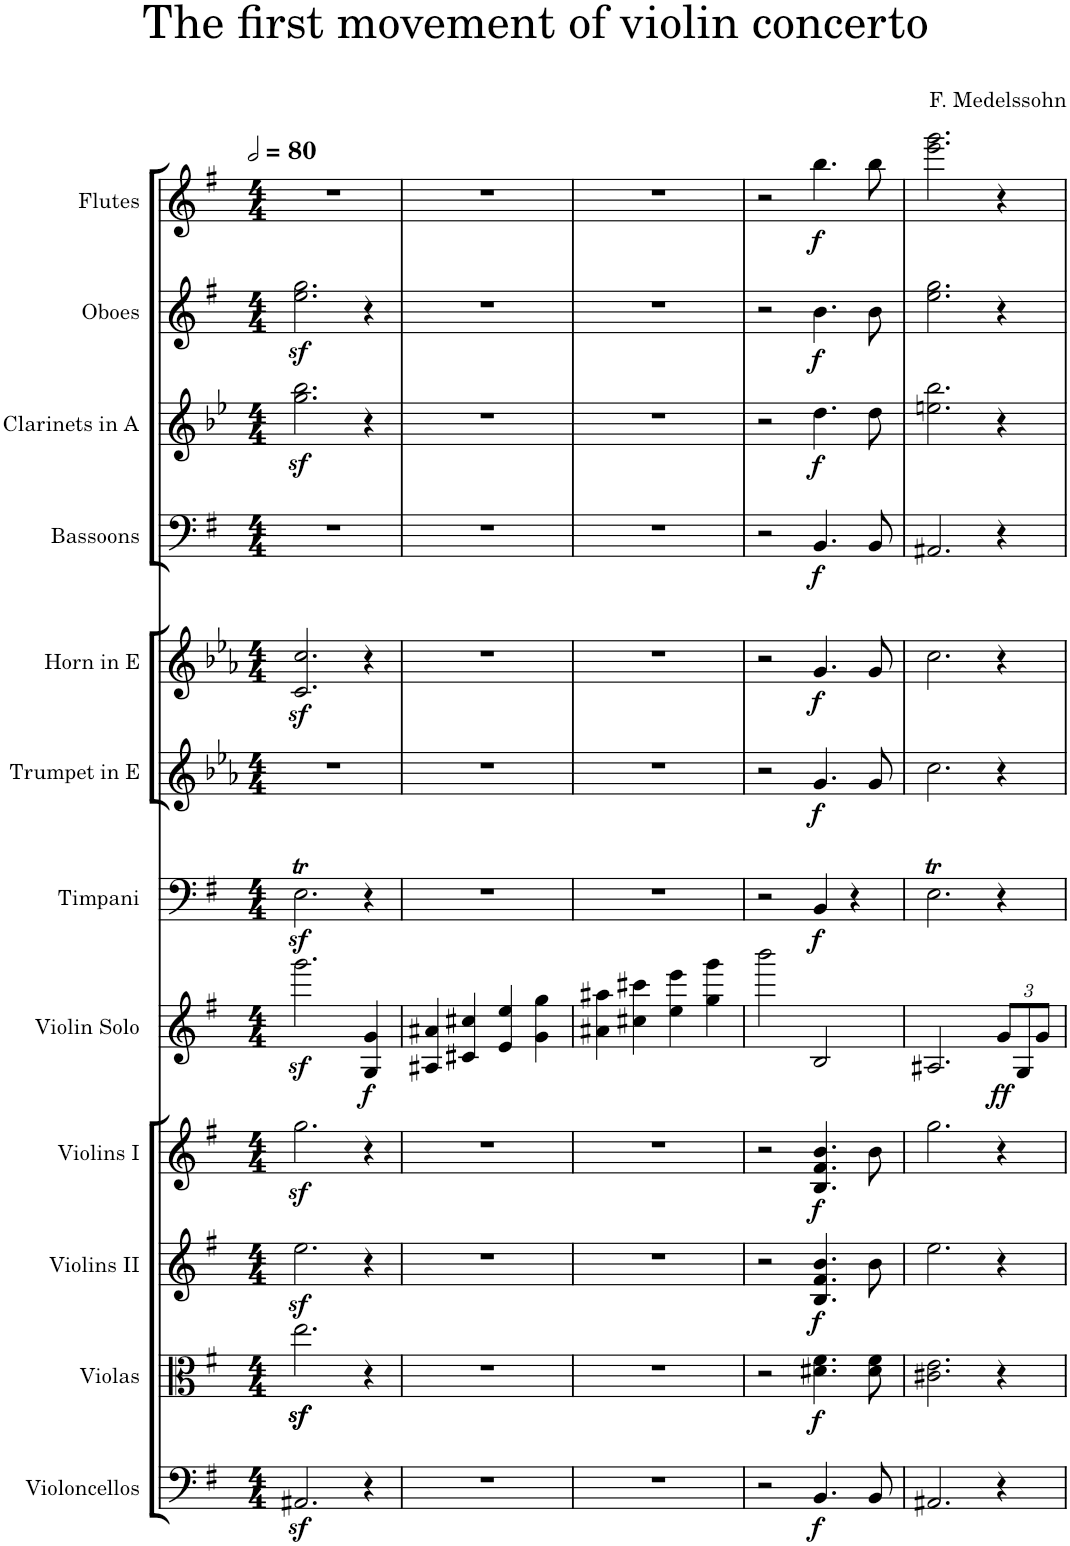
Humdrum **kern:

**kern	**dynam	**kern	**dynam	**kern	**dynam	**kern	**dynam	**kern	**dynam	**kern	**dynam	**kern	**dynam	**kern	**dynam	**kern	**dynam	**kern	**dynam	**kern	**dynam	**kern	**dynam
*part12	*part12	*part11	*part11	*part10	*part10	*part9	*part9	*part8	*part8	*part7	*part7	*part6	*part6	*part5	*part5	*part4	*part4	*part3	*part3	*part2	*part2	*part1	*part1
*staff12	*staff12	*staff11	*staff11	*staff10	*staff10	*staff9	*staff9	*staff8	*staff8	*staff7	*staff7	*staff6	*staff6	*staff5	*staff5	*staff4	*staff4	*staff3	*staff3	*staff2	*staff2	*staff1	*staff1
*I"Violoncellos	*	*I"Violas	*	*I"Violins II	*	*I"Violins I	*	*I"Violin Solo	*	*I"Timpani	*	*I"Trumpet in E	*	*I"Horn in E	*	*I"Bassoons	*	*I"Clarinets in A	*	*I"Oboes	*	*I"Flutes	*
*I'Vc.	*	*I'Vla.	*	*I'Vln. II	*	*I'Vln. I	*	*I'Vln.	*	*I'Timp.	*	*	*	*	*	*I'Bsn.	*	*	*	*I'Ob.	*	*I'Fl.	*
*clefF4	*	*clefC3	*	*clefG2	*	*clefG2	*	*clefG2	*	*clefF4	*	*clefG2	*	*clefG2	*	*clefF4	*	*clefG2	*	*clefG2	*	*clefG2	*
*	*	*	*	*	*	*	*	*	*	*	*	*Trd-2c-4	*	*Trd5c8	*	*	*	*Trd2c3	*	*	*	*	*
*k[f#]	*	*k[f#]	*	*k[f#]	*	*k[f#]	*	*k[f#]	*	*k[f#]	*	*k[b-e-a-]	*	*k[b-e-a-]	*	*k[f#]	*	*k[b-e-]	*	*k[f#]	*	*k[f#]	*
*M4/4	*	*M4/4	*	*M4/4	*	*M4/4	*	*M4/4	*	*M4/4	*	*M4/4	*	*M4/4	*	*M4/4	*	*M4/4	*	*M4/4	*	*M4/4	*
*MM160	*	*MM160	*	*MM160	*	*MM160	*	*MM160	*	*MM160	*	*MM160	*	*MM160	*	*MM160	*	*MM160	*	*MM160	*	*MM160	*
=1	=1	=1	=1	=1	=1	=1	=1	=1	=1	=1	=1	=1	=1	=1	=1	=1	=1	=1	=1	=1	=1	=1	=1
2.AA#Xz</	.	2.eez<\	.	2.eez<\	.	2.ggz<\	.	2.gggz<\	.	2.Ez<T\	.	1r	.	2.c/z< 2.cc/z<	.	1r	.	2.gg\z< 2.bb-\z<	.	2.ee\z< 2.gg\z<	.	1r	.
!	!	!	!	!	!	!	!	!	!LO:DY:b	!	!	!	!	!	!	!	!	!	!	!	!	!	!
4r	.	4r	.	4r	.	4r	.	4G/ 4g/	f	4r	.	.	.	4r	.	.	.	4r	.	4r	.	.	.
=2	=2	=2	=2	=2	=2	=2	=2	=2	=2	=2	=2	=2	=2	=2	=2	=2	=2	=2	=2	=2	=2	=2	=2
1r	.	1r	.	1r	.	1r	.	4A#X/ 4a#X/	.	1r	.	1r	.	1r	.	1r	.	1r	.	1r	.	1r	.
.	.	.	.	.	.	.	.	4c#X/ 4cc#X/	.	.	.	.	.	.	.	.	.	.	.	.	.	.	.
.	.	.	.	.	.	.	.	4e/ 4ee/	.	.	.	.	.	.	.	.	.	.	.	.	.	.	.
.	.	.	.	.	.	.	.	4g\ 4gg\	.	.	.	.	.	.	.	.	.	.	.	.	.	.	.
=3	=3	=3	=3	=3	=3	=3	=3	=3	=3	=3	=3	=3	=3	=3	=3	=3	=3	=3	=3	=3	=3	=3	=3
1r	.	1r	.	1r	.	1r	.	4a#X\ 4aa#X\	.	1r	.	1r	.	1r	.	1r	.	1r	.	1r	.	1r	.
.	.	.	.	.	.	.	.	4cc#X\ 4ccc#X\	.	.	.	.	.	.	.	.	.	.	.	.	.	.	.
.	.	.	.	.	.	.	.	4ee\ 4eee\	.	.	.	.	.	.	.	.	.	.	.	.	.	.	.
.	.	.	.	.	.	.	.	4gg\ 4ggg\	.	.	.	.	.	.	.	.	.	.	.	.	.	.	.
=4	=4	=4	=4	=4	=4	=4	=4	=4	=4	=4	=4	=4	=4	=4	=4	=4	=4	=4	=4	=4	=4	=4	=4
2r	.	2r	.	2r	.	2r	.	2bbb\	.	2r	.	2r	.	2r	.	2r	.	2r	.	2r	.	2r	.
!	!LO:DY:b	!	!LO:DY:b	!	!LO:DY:b	!	!LO:DY:b	!	!	!	!LO:DY:b	!	!LO:DY:b	!	!LO:DY:b	!	!LO:DY:b	!	!LO:DY:b	!	!LO:DY:b	!	!LO:DY:b
4.BB/	f	4.d#X\ 4.f#\	f	4.B/ 4.f#/ 4.b/	f	4.B/ 4.f#/ 4.b/	f	2B/	.	4BB/	f	4.g/	f	4.g/	f	4.BB/	f	4.dd\	f	4.b\	f	4.bb\	f
.	.	.	.	.	.	.	.	.	.	4r	.	.	.	.	.	.	.	.	.	.	.	.	.
8BB/	.	8d#\ 8f#\	.	8b\	.	8b\	.	.	.	.	.	8g/	.	8g/	.	8BB/	.	8dd\	.	8b\	.	8bb\	.
=5	=5	=5	=5	=5	=5	=5	=5	=5	=5	=5	=5	=5	=5	=5	=5	=5	=5	=5	=5	=5	=5	=5	=5
2.AA#X/	.	2.c#X\ 2.e\	.	2.ee\	.	2.gg\	.	2.A#X/	.	2.ET\	.	2.cc\	.	2.cc\	.	2.AA#X/	.	2.een\ 2.bb-\	.	2.ee\ 2.gg\	.	2.eee\ 2.ggg\	.
*	*	*	*	*	*	*	*	*Xbrackettup	*	*	*	*	*	*	*	*	*	*	*	*	*	*	*
!	!	!	!	!	!	!	!	!	!LO:DY:b	!	!	!	!	!	!	!	!	!	!	!	!	!	!
4r	.	4r	.	4r	.	4r	.	12g/L	ff	4r	.	4r	.	4r	.	4r	.	4r	.	4r	.	4r	.
.	.	.	.	.	.	.	.	12G/	.	.	.	.	.	.	.	.	.	.	.	.	.	.	.
.	.	.	.	.	.	.	.	12g/J	.	.	.	.	.	.	.	.	.	.	.	.	.	.	.
=	=	=	=	=	=	=	=	=	=	=	=	=	=	=	=	=	=	=	=	=	=	=	=
*-	*-	*-	*-	*-	*-	*-	*-	*-	*-	*-	*-	*-	*-	*-	*-	*-	*-	*-	*-	*-	*-	*-	*-
